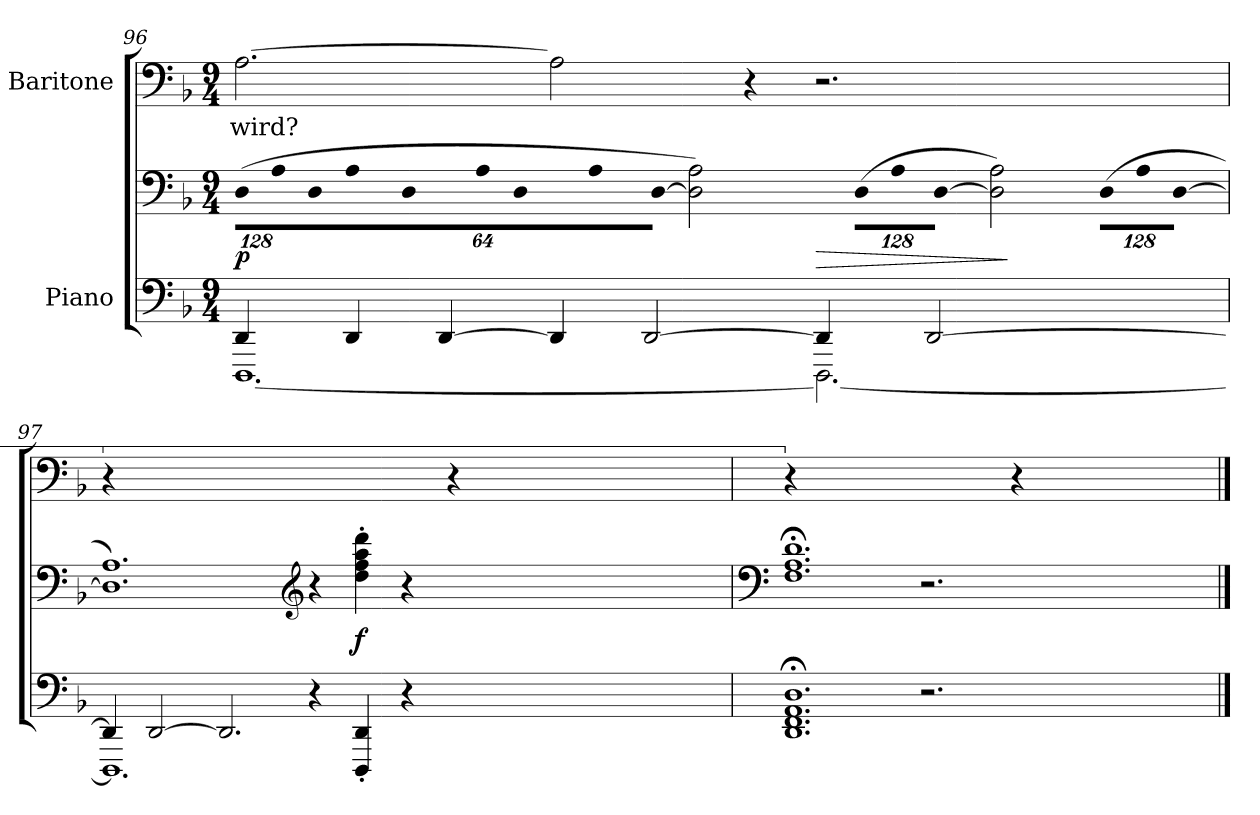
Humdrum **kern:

**kern	**kern	**dynam	**kern	**text
*part2	*part2	*part2	*part1	*part1
*staff3	*staff2	*staff2/3	*staff1	*staff1
*I"Piano	*	*	*I"Baritone	*
!!LO:LB:g=z
*clefF4	*clefF4	*	*clefF4	*
*k[b-]	*k[b-]	*	*k[b-]	*
*F:	*F:	*	*F:	*
*M9/4	*M9/4	*	*M9/4	*
=96	=96	=96	=96	=96
*^	*	*	*	*
*	*	*Xbrackettup	*	*	*
!	!	!LO:N:vis=8	!	!	!
!	!	!	!	!	!LO:LY:b:color=#000000
4DDi/	[1.DDDi	(1024%85Di\L	p	[2.Ai\	wird?
!	!	!LO:N:vis=8	!	!	!
.	.	1024%85Ai\	.	.	.
!	!	!LO:N:vis=8	!	!	!
.	.	512%43Di\	.	.	.
!	!	!LO:N:vis=8	!	!	!
4DDi/	.	1024%85Ai\	.	.	.
!	!	!LO:N:vis=8	!	!	!
.	.	1024%85Di\	.	.	.
!	!	!LO:N:vis=8	!	!	!
.	.	512%43Ai\	.	.	.
!	!	!LO:N:vis=8	!	!	!
[4DDi/	.	1024%85Di\	.	.	.
!	!	!LO:N:vis=8	!	!	!
.	.	1024%85Ai\	.	.	.
!	!	!LO:N:vis=8	!	!	!
.	.	[512%43Di\J	.	.	.
4DDi/]	.	2Di\] 2Ai)	.	2Ai\]	.
[2DDi/	.	.	.	.	.
!	!	!LO:N:vis=8	!	!	!
.	.	(1024%85Di\L	.	4r	.
!	!	!LO:N:vis=8	!	!	!
.	.	1024%85Ai\	.	.	.
!	!	!LO:N:vis=8	!	!	!
.	.	[512%43Di\J	.	.	.
!	!	!	!LO:HP:b	!	!
4DDi/]	2.DDDi\_	2Di\] 2Ai)	>	2.r	.
[2DDi/	.	.	.	.	.
!	!	!LO:N:vis=8	!	!	!
.	.	(1024%85Di\L	]	.	.
!	!	!LO:N:vis=8	!	!	!
.	.	1024%85Ai\	.	.	.
!	!	!LO:N:vis=8	!	!	!
.	.	[512%43Di\J	.	.	.
=97	=97	=97	=97	=97	=97
!	!	!	!	!LO:N:vis=1	!
4DDi/]	1.DDDi]	1.Di] 1.Ai)	.	4%9r	.
[2DDi/	.	.	.	.	.
2.DDi/]	.	.	.	.	.
*	*	*clefG2	*	*	*
4r	0ryy	4r	.	.	.
4DDDi/' 4DDi'	.	4ddi\' 4ffi' 4aai' 4dddi'	f	.	.
4r	.	4r	.	.	.
!	!	!	!	!LO:N:vis=1	!
0ryy	.	0ryy	.	4%9r	.
.	4ryy	.	.	.	.
.	2.ryy	.	.	.	.
4ryy	.	4ryy	.	.	.
*v	*v	*	*	*	*
=98	=98	=98	=98	=98
*	*clefF4	*	*	*
!	!	!	!LO:N:vis=1	!
1.DDi; 1.FFi; 1.AAi; 1.Di;	1.Fi; 1.Ai; 1.di;	.	4%9r	.
2.r	2.r	.	.	.
!	!	!	!LO:N:vis=1	!
0ryy	0ryy	.	4%9r	.
4ryy	4ryy	.	.	.
==	==	==	==	==
*-	*-	*-	*-	*-
